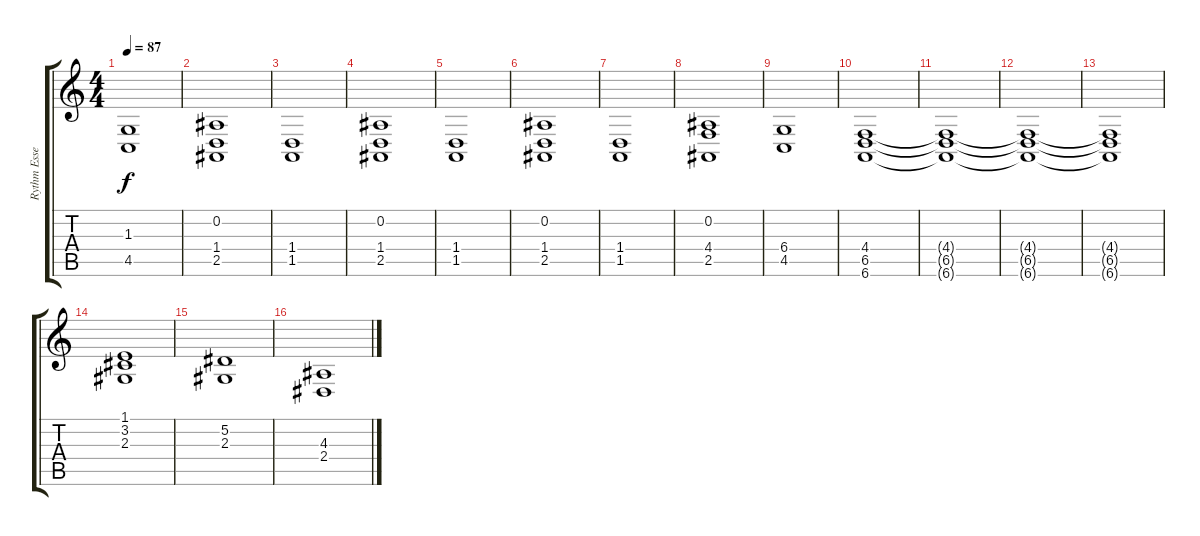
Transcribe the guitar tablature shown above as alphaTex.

\track ("Rythm Essemble (Everton)" "Rythm Esse") {instrument stringensemble2}
\staff {score tabs}
\tuning (Eb4 Bb3 Gb3 Db3 Ab2 Eb2) {hide}
\ts (4 4)
\tempo 87
\clef g2
\ks c
(1.3 4.5).1{dy f} |
(0.2 1.4 2.5).1 |
(1.4 1.5).1 |
(0.2 1.4 2.5).1 |
(1.4 1.5).1 |
(0.2 1.4 2.5).1 |
(1.4 1.5).1 |
(0.2 4.4 2.5).1 |
(6.4 4.5).1{volume 16} |
(4.4 6.5 6.6).1{volume 4} |
(4.4{t} 6.5{t} 6.6{t}).1 |
(4.4{t} 6.5{t} 6.6{t}).1 |
(4.4{t} 6.5{t} 6.6{t}).1 |
(1.1 3.2 2.3).1{volume 16} |
(5.2 2.3).1 |
(4.3 2.4).1
